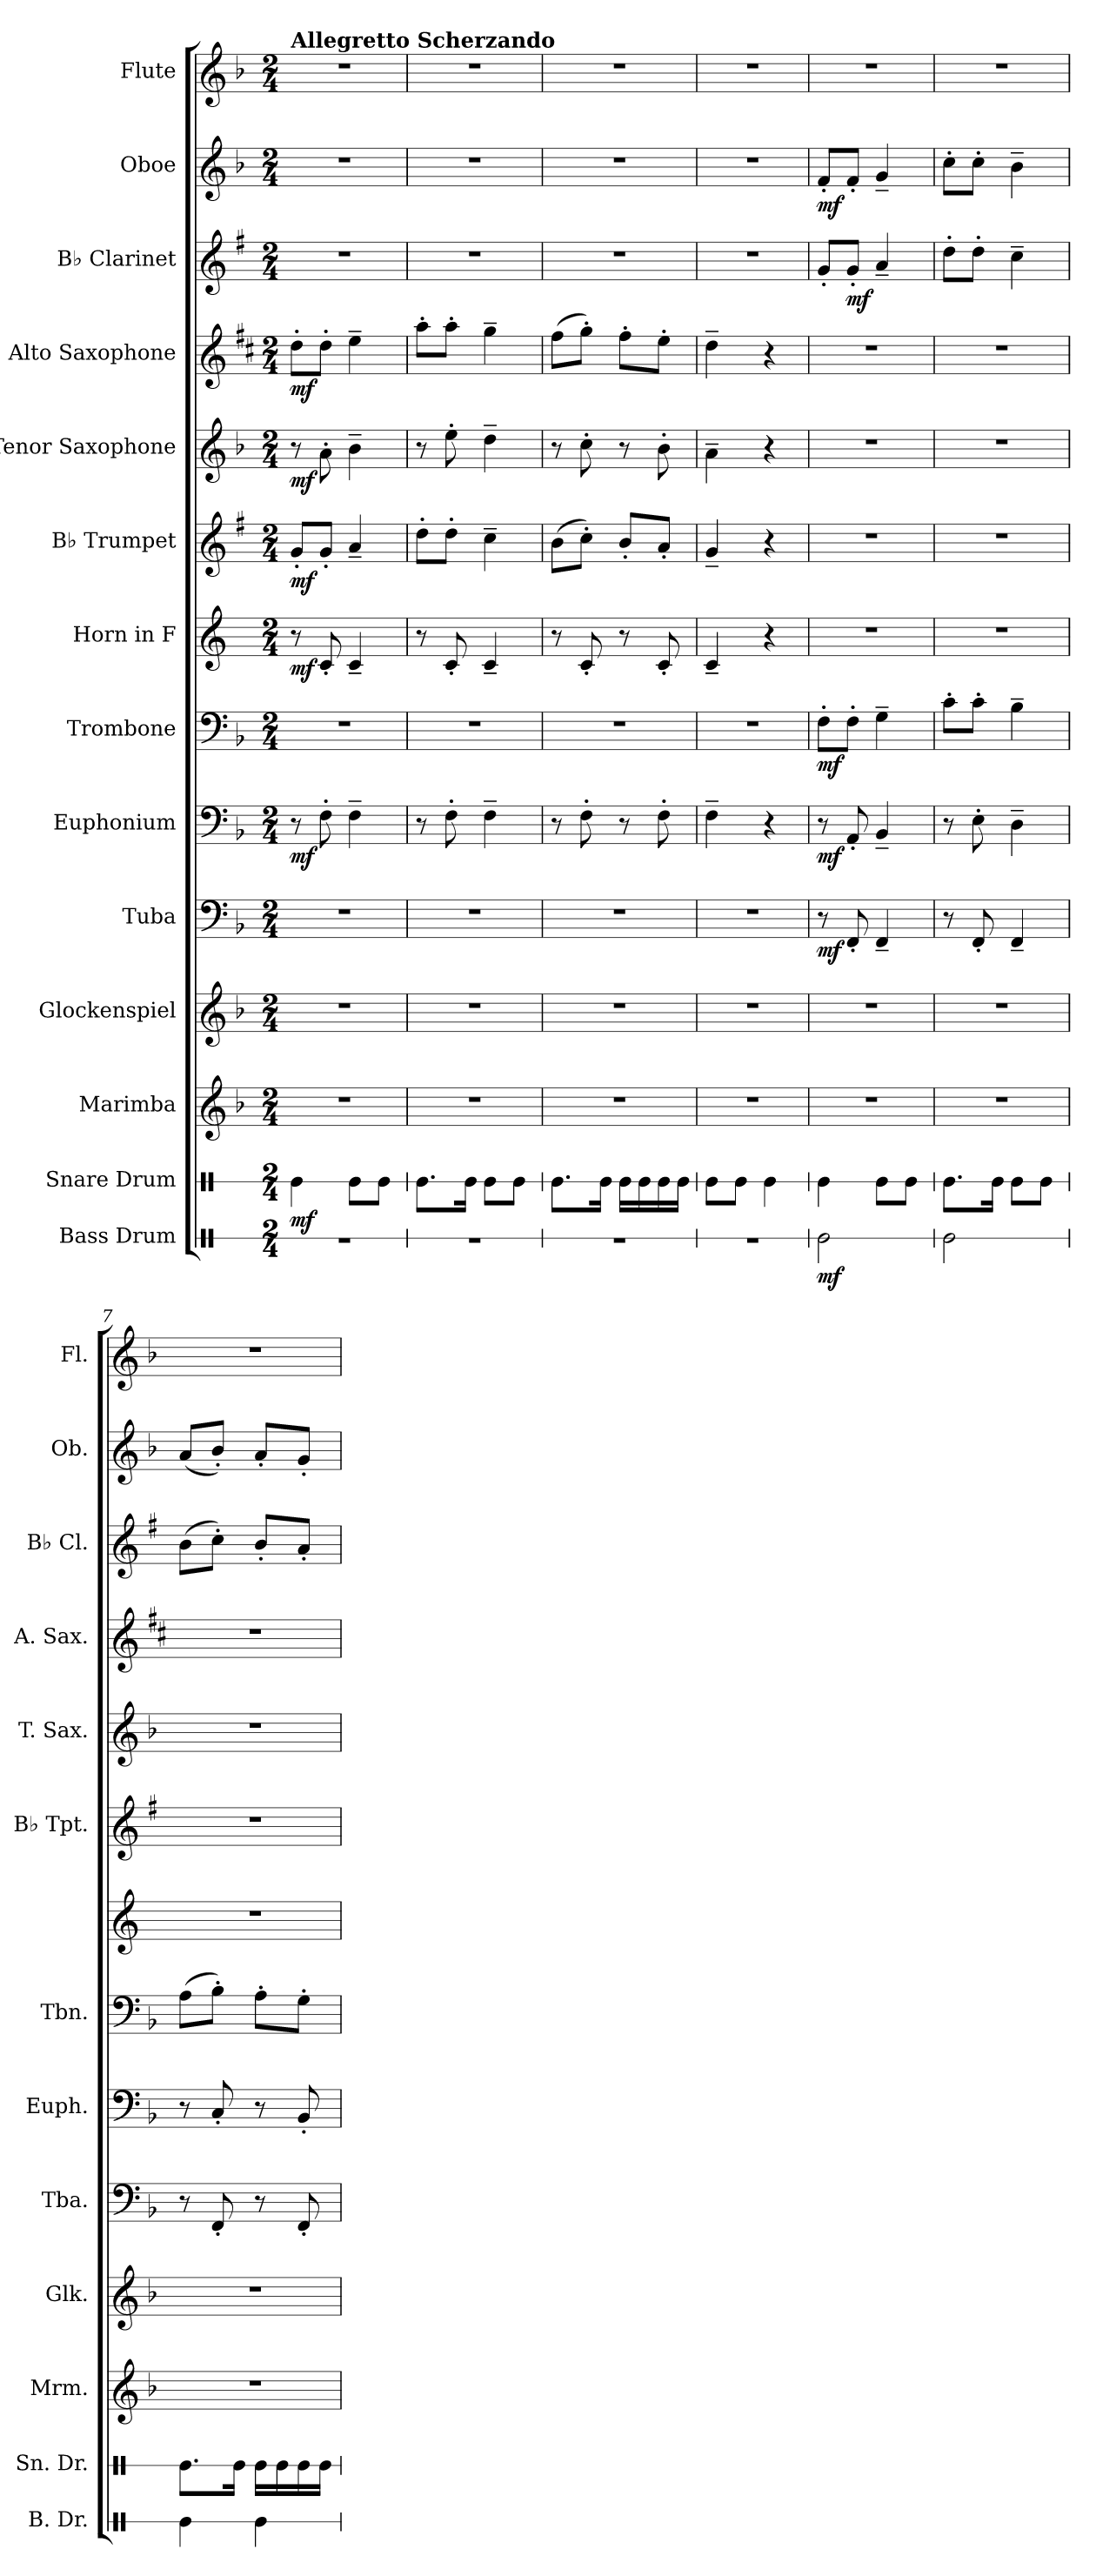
**kern	**dynam	**kern	**dynam	**kern	**kern	**kern	**dynam	**kern	**dynam	**kern	**dynam	**kern	**dynam	**kern	**dynam	**kern	**dynam	**kern	**dynam	**kern	**dynam	**kern	**dynam	**kern
*part14	*part14	*part13	*part13	*part12	*part11	*part10	*part10	*part9	*part9	*part8	*part8	*part7	*part7	*part6	*part6	*part5	*part5	*part4	*part4	*part3	*part3	*part2	*part2	*part1
*staff14	*staff14	*staff13	*staff13	*staff12	*staff11	*staff10	*staff10	*staff9	*staff9	*staff8	*staff8	*staff7	*staff7	*staff6	*staff6	*staff5	*staff5	*staff4	*staff4	*staff3	*staff3	*staff2	*staff2	*staff1
*I"Bass Drum	*	*I"Snare Drum	*	*I"Marimba	*I"Glockenspiel	*I"Tuba	*	*I"Euphonium	*	*I"Trombone	*	*I"Horn in F	*	*I"B♭ Trumpet	*	*I"Tenor Saxophone	*	*I"Alto Saxophone	*	*I"B♭ Clarinet	*	*I"Oboe	*	*I"Flute
*I'B. Dr.	*	*I'Sn. Dr.	*	*I'Mrm.	*I'Glk.	*I'Tba.	*	*I'Euph.	*	*I'Tbn.	*	*	*	*I'B♭ Tpt.	*	*I'T. Sax.	*	*I'A. Sax.	*	*I'B♭ Cl.	*	*I'Ob.	*	*I'Fl.
*stria1	*	*stria1	*	*	*	*	*	*	*	*	*	*	*	*	*	*	*	*	*	*	*	*	*	*
*clefX	*	*clefX	*	*clefG2	*clefG2	*clefF4	*	*clefF4	*	*clefF4	*	*clefG2	*	*clefG2	*	*clefG2	*	*clefG2	*	*clefG2	*	*clefG2	*	*clefG2
*	*	*	*	*	*ITrd-14c-24	*	*	*	*	*	*	*ITrd4c7	*	*ITrd1c2	*	*ITrd8c14	*	*ITrd5c9	*	*ITrd1c2	*	*	*	*
*k[]	*	*k[]	*	*k[b-]	*k[b-]	*k[b-]	*	*k[b-]	*	*k[b-]	*	*k[b-]	*	*k[b-]	*	*k[b-]	*	*k[b-]	*	*k[b-]	*	*k[b-]	*	*k[b-]
*M2/4	*	*M2/4	*	*M2/4	*M2/4	*M2/4	*	*M2/4	*	*M2/4	*	*M2/4	*	*M2/4	*	*M2/4	*	*M2/4	*	*M2/4	*	*M2/4	*	*M2/4
=1	=1	=1	=1	=1	=1	=1	=1	=1	=1	=1	=1	=1	=1	=1	=1	=1	=1	=1	=1	=1	=1	=1	=1	=1
!	!	!	!	!	!	!	!	!	!	!	!	!	!	!	!	!	!	!	!	!	!	!	!	!LO:TX:a:B:t=Allegretto Scherzando
!	!	!	!LO:DY:b	!	!	!	!	!	!LO:DY:b	!	!	!	!LO:DY:b	!	!LO:DY:b	!	!LO:DY:b	!	!LO:DY:b	!	!	!	!	!
2r	.	4Re\	mf	2r	2r	2r	.	8r	mf	2r	.	8r	mf	8f'/L	mf	8r	mf	8f'\L	mf	2r	.	2r	.	2r
.	.	.	.	.	.	.	.	8F'\	.	.	.	8F'/	.	8f'/J	.	8A'\	.	8f'\J	.	.	.	.	.	.
.	.	8Re\L	.	.	.	.	.	4F~\	.	.	.	4F~/	.	4g~/	.	4B-~\	.	4g~\	.	.	.	.	.	.
.	.	8Re\J	.	.	.	.	.	.	.	.	.	.	.	.	.	.	.	.	.	.	.	.	.	.
=2	=2	=2	=2	=2	=2	=2	=2	=2	=2	=2	=2	=2	=2	=2	=2	=2	=2	=2	=2	=2	=2	=2	=2	=2
2r	.	8.Re\L	.	2r	2r	2r	.	8r	.	2r	.	8r	.	8cc'\L	.	8r	.	8cc'\L	.	2r	.	2r	.	2r
.	.	.	.	.	.	.	.	8F'\	.	.	.	8F'/	.	8cc'\J	.	8e'\	.	8cc'\J	.	.	.	.	.	.
.	.	16Re\Jk	.	.	.	.	.	.	.	.	.	.	.	.	.	.	.	.	.	.	.	.	.	.
.	.	8Re\L	.	.	.	.	.	4F~\	.	.	.	4F~/	.	4b-~\	.	4d~\	.	4b-~\	.	.	.	.	.	.
.	.	8Re\J	.	.	.	.	.	.	.	.	.	.	.	.	.	.	.	.	.	.	.	.	.	.
=3	=3	=3	=3	=3	=3	=3	=3	=3	=3	=3	=3	=3	=3	=3	=3	=3	=3	=3	=3	=3	=3	=3	=3	=3
2r	.	8.Re\L	.	2r	2r	2r	.	8r	.	2r	.	8r	.	(8a\L	.	8r	.	(8a\L	.	2r	.	2r	.	2r
.	.	.	.	.	.	.	.	8F'\	.	.	.	8F'/	.	8b-'\J)	.	8c'\	.	8b-'\J)	.	.	.	.	.	.
.	.	16Re\Jk	.	.	.	.	.	.	.	.	.	.	.	.	.	.	.	.	.	.	.	.	.	.
.	.	16Re\LL	.	.	.	.	.	8r	.	.	.	8r	.	8a'/L	.	8r	.	8a'\L	.	.	.	.	.	.
.	.	16Re\	.	.	.	.	.	.	.	.	.	.	.	.	.	.	.	.	.	.	.	.	.	.
.	.	16Re\	.	.	.	.	.	8F'\	.	.	.	8F'/	.	8g'/J	.	8B-'\	.	8g'\J	.	.	.	.	.	.
.	.	16Re\JJ	.	.	.	.	.	.	.	.	.	.	.	.	.	.	.	.	.	.	.	.	.	.
=4	=4	=4	=4	=4	=4	=4	=4	=4	=4	=4	=4	=4	=4	=4	=4	=4	=4	=4	=4	=4	=4	=4	=4	=4
2r	.	8Re\L	.	2r	2r	2r	.	4F~\	.	2r	.	4F~/	.	4f~/	.	4A~\	.	4f~\	.	2r	.	2r	.	2r
.	.	8Re\J	.	.	.	.	.	.	.	.	.	.	.	.	.	.	.	.	.	.	.	.	.	.
.	.	4Re\	.	.	.	.	.	4r	.	.	.	4r	.	4r	.	4r	.	4r	.	.	.	.	.	.
=5	=5	=5	=5	=5	=5	=5	=5	=5	=5	=5	=5	=5	=5	=5	=5	=5	=5	=5	=5	=5	=5	=5	=5	=5
!	!LO:DY:b	!	!	!	!	!	!LO:DY:b	!	!LO:DY:b	!	!LO:DY:b	!	!	!	!	!	!	!	!	!	!	!	!LO:DY:b	!
2Re\	mf	4Re\	.	2r	2r	8r	mf	8r	mf	8F'\L	mf	2r	.	2r	.	2r	.	2r	.	8f'/L	.	8f'/L	mf	2r
!	!	!	!	!	!	!	!	!	!	!	!	!	!	!	!	!	!	!	!	!	!LO:DY:b	!	!	!
.	.	.	.	.	.	8FF'/	.	8AA'/	.	8F'\J	.	.	.	.	.	.	.	.	.	8f'/J	mf	8f'/J	.	.
.	.	8Re\L	.	.	.	4FF~/	.	4BB-~/	.	4G~\	.	.	.	.	.	.	.	.	.	4g~/	.	4g~/	.	.
.	.	8Re\J	.	.	.	.	.	.	.	.	.	.	.	.	.	.	.	.	.	.	.	.	.	.
=6	=6	=6	=6	=6	=6	=6	=6	=6	=6	=6	=6	=6	=6	=6	=6	=6	=6	=6	=6	=6	=6	=6	=6	=6
2Re\	.	8.Re\L	.	2r	2r	8r	.	8r	.	8c'\L	.	2r	.	2r	.	2r	.	2r	.	8cc'\L	.	8cc'\L	.	2r
.	.	.	.	.	.	8FF'/	.	8E'\	.	8c'\J	.	.	.	.	.	.	.	.	.	8cc'\J	.	8cc'\J	.	.
.	.	16Re\Jk	.	.	.	.	.	.	.	.	.	.	.	.	.	.	.	.	.	.	.	.	.	.
.	.	8Re\L	.	.	.	4FF~/	.	4D~\	.	4B-~\	.	.	.	.	.	.	.	.	.	4b-~\	.	4b-~\	.	.
.	.	8Re\J	.	.	.	.	.	.	.	.	.	.	.	.	.	.	.	.	.	.	.	.	.	.
=7	=7	=7	=7	=7	=7	=7	=7	=7	=7	=7	=7	=7	=7	=7	=7	=7	=7	=7	=7	=7	=7	=7	=7	=7
4Re\	.	8.Re\L	.	2r	2r	8r	.	8r	.	(8A\L	.	2r	.	2r	.	2r	.	2r	.	(8a\L	.	(8a/L	.	2r
.	.	.	.	.	.	8FF'/	.	8C'/	.	8B-'\J)	.	.	.	.	.	.	.	.	.	8b-'\J)	.	8b-'/J)	.	.
.	.	16Re\Jk	.	.	.	.	.	.	.	.	.	.	.	.	.	.	.	.	.	.	.	.	.	.
4Re\	.	16Re\LL	.	.	.	8r	.	8r	.	8A'\L	.	.	.	.	.	.	.	.	.	8a'/L	.	8a'/L	.	.
.	.	16Re\	.	.	.	.	.	.	.	.	.	.	.	.	.	.	.	.	.	.	.	.	.	.
.	.	16Re\	.	.	.	8FF'/	.	8BB-'/	.	8G'\J	.	.	.	.	.	.	.	.	.	8g'/J	.	8g'/J	.	.
.	.	16Re\JJ	.	.	.	.	.	.	.	.	.	.	.	.	.	.	.	.	.	.	.	.	.	.
=	=	=	=	=	=	=	=	=	=	=	=	=	=	=	=	=	=	=	=	=	=	=	=	=
*-	*-	*-	*-	*-	*-	*-	*-	*-	*-	*-	*-	*-	*-	*-	*-	*-	*-	*-	*-	*-	*-	*-	*-	*-
